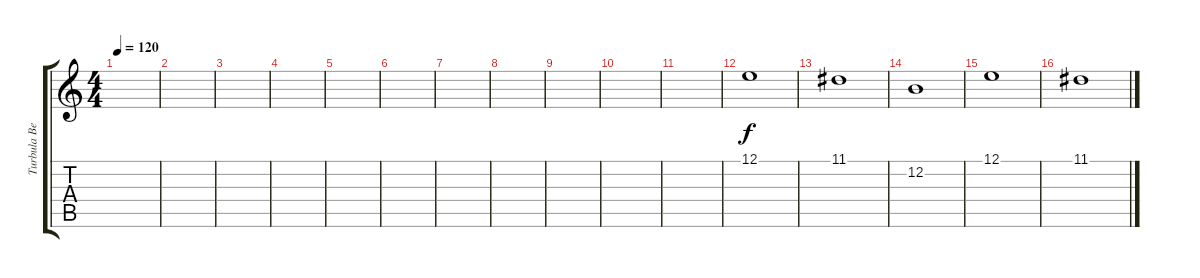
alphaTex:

\track ("Turbula Bell" "Turbula Be") {instrument tubularbells}
\staff {score tabs}
\tuning (E4 B3 G3 D3 A2 E2) {hide}
\ts (4 4)
\tempo 120
\clef g2
\ks c
|
|
|
|
|
|
|
|
|
|
|
12.1.1 |
11.1.1 |
12.2.1 |
12.1.1 |
11.1.1
